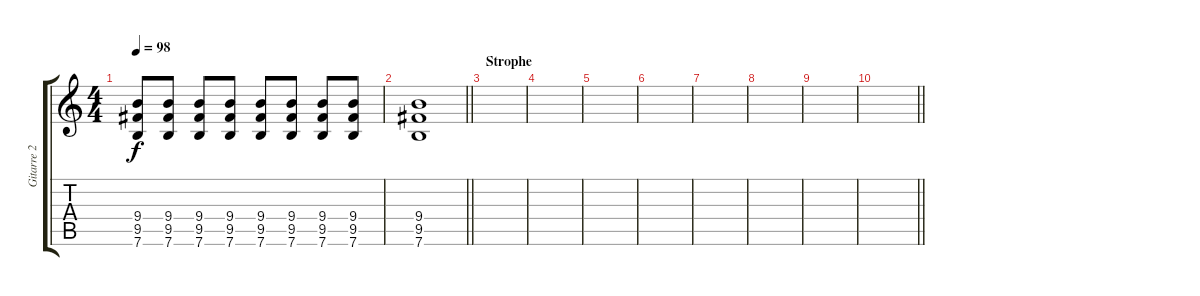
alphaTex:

\track ("Gitarre 2 (Distortion)" "Gitarre 2 ") {instrument distortionguitar}
\staff {score tabs}
\tuning (E4 B3 G3 D3 A2 E2) {hide}
\ts (4 4)
\tempo 98
\clef g2
\ks c
(9.4 9.5 7.6).8{dy f} (9.4 9.5 7.6).8 (9.4 9.5 7.6).8 (9.4 9.5 7.6).8 (9.4 9.5 7.6).8 (9.4 9.5 7.6).8 (9.4 9.5 7.6).8 (9.4 9.5 7.6).8 |
\barLineRight lightlight
(9.4 9.5 7.6).1{volume 7} |
\section ("" "Strophe")
|
|
|
|
|
|
|
\barLineRight lightlight
